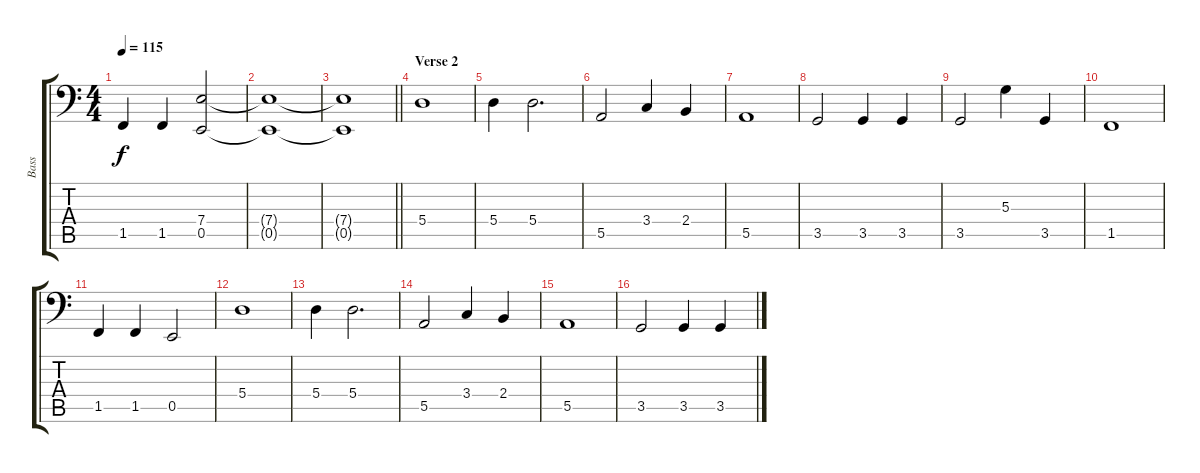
\track ("Bass" "Bass") {instrument electricbassfinger}
\staff {score tabs}
\tuning (C3 G2 D2 A1 E1 B0) {hide}
\ts (4 4)
\tempo 115
\clef f4
\ks c
1.5.4{dy f} 1.5.4 (7.4 0.5).2 |
(7.4{t} 0.5{t}).1 |
\barLineRight lightlight
(7.4{t} 0.5{t}).1 |
\section ("" "Verse 2")
5.4.1 |
5.4.4 5.4.2{d} |
5.5.2 3.4.4 2.4.4 |
5.5.1 |
3.5.2 3.5.4 3.5.4 |
3.5.2 5.3.4 3.5.4 |
1.5.1 |
1.5.4 1.5.4 0.5.2 |
5.4.1 |
5.4.4 5.4.2{d} |
5.5.2 3.4.4 2.4.4 |
5.5.1 |
3.5.2 3.5.4 3.5.4
